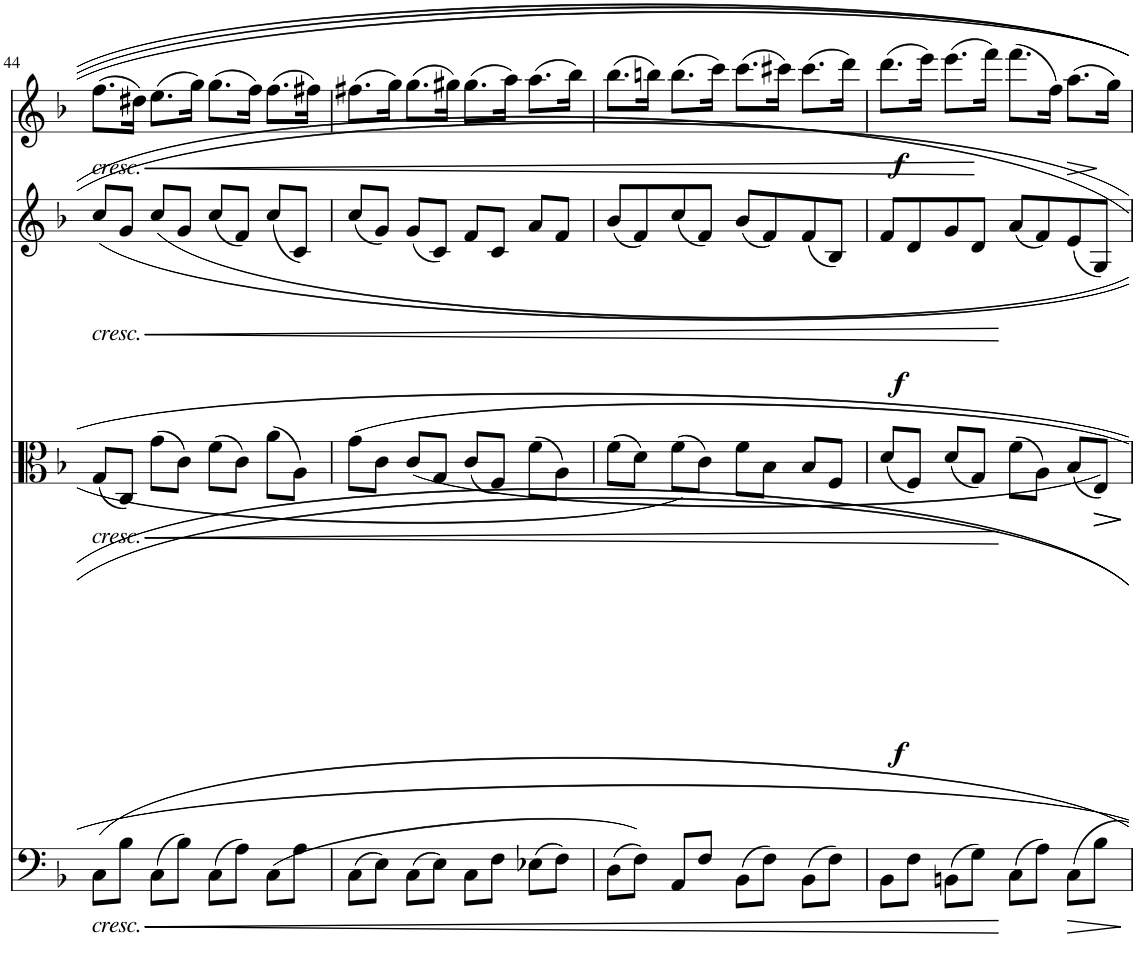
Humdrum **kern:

**kern	**dynam	**kern	**dynam	**kern	**dynam	**kern	**dynam
*part4	*part4	*part3	*part3	*part2	*part2	*part1	*part1
*staff4	*staff4	*staff3	*staff3	*staff2	*staff2	*staff1	*staff1
*I"Violoncello	*	*I"Viola	*	*I"Violin II	*	*I"Violin I	*
*I'Vc	*	*I'Vla	*	*I'Vln	*	*I'Vln	*
!!LO:PB:g=z
*clefF4	*	*clefC3	*	*clefG2	*	*clefG2	*
*k[b-]	*	*k[b-]	*	*k[b-]	*	*k[b-]	*
*M4/4	*	*M4/4	*	*M4/4	*	*M4/4	*
=44	=44	=44	=44	=44	=44	=44	=44
!	!	!	!	!	!	!LO:TX:b:i:t=cresc.	!
!	!	!	!	!LO:TX:b:i:t=cresc.	!	!	!
!	!	!LO:TX:b:i:t=cresc.	!	!	!	!	!
!LO:TX:b:i:t=cresc.	!	!	!	!	!	!	!
!	!LO:HP:b	!	!LO:HP:b	!	!LO:HP:b	!	!LO:HP:b
8C\L	<	(8G/L	<	8cc/L	<	(8.ff\L	<
(8B-\J	.	8C/J)	.	(8g/J	.	.	.
.	.	.	.	.	.	16dd#X\Jk)	.
(8C\L	.	(8g\L	.	8cc/L	.	(8.ee\L	.
8B-\J)	.	8c\J)	.	(8g/J	.	.	.
.	.	.	.	.	.	16gg\Jk)	.
(8C\L	.	(8f\L	.	(8cc/L	.	(8.gg\L	.
8A\J)	.	8c\J)	.	8f/J)	.	.	.
.	.	.	.	.	.	16ff\Jk)	.
8C\L	.	(8a\L	.	(8cc/L	.	(8.ff\L	.
(8A\J	.	8A\J)	.	8c/J)	.	.	.
.	.	.	.	.	.	16ff#X\Jk)	.
=45	=45	=45	=45	=45	=45	=45	=45
(8C\L	.	8g\L	.	(8cc/L	.	(8.ff#X\L	.
8E\J)	.	(8c\J	.	8g/J)	.	.	.
.	.	.	.	.	.	16gg\Jk)	.
(8C\L	.	8c/L	.	(8g/L	.	(8.gg\L	.
8E\J)	.	(8G/J	.	8c/J)	.	.	.
.	.	.	.	.	.	16gg#X\Jk)	.
8C\L)	.	(8c/L	.	8f/L)	.	(8.gg#\L	.
(8F\J	.	8F/J)	.	(8c/J	.	.	.
.	.	.	.	.	.	16aa\Jk)	.
(8E-X\L	.	(8f\L	.	8a/L)	.	(8.aa\L	.
8F\J)	.	8A\J)	.	(8f/J	.	.	.
.	.	.	.	.	.	16bb-\Jk)	.
=46	=46	=46	=46	=46	=46	=46	=46
(8D\L	.	(8f\L	.	(8b-/L	.	(8.bb-\L	.
8F\J)	.	8d\J)	.	8f/)	.	.	.
.	.	.	.	.	.	16bbn\Jk)	.
8AA/L)	.	(8f\L	.	(8cc/	.	(8.bb\L	.
(8F/J	.	8c\J)	.	8f/J)	.	.	.
.	.	.	.	.	.	16ccc\Jk)	.
(8BB-\L	.	8f\L)	.	(8b-/L	.	(8.ccc\L	.
8F\J)	.	8B-\J	.	8f/)	.	.	.
.	.	.	.	.	.	16ccc#X\Jk)	.
(8BB-\L	.	8B-/L)	.	(8f/	.	(8.ccc#\L	.
8F\J)	.	8F/J	.	8B-/J)	.	.	.
.	.	.	.	.	.	16ddd\Jk)	.
=47	=47	=47	=47	=47	=47	=47	=47
!	!	!	!LO:DY:b	!	!LO:DY:b	!	!LO:DY:b
8BB-\L)	.	(8d/L	f	8f/L)	f	(8.ddd\L	f
8F\J	.	8F/J)	.	8d/	.	.	.
.	.	.	.	.	.	16eee\Jk)	.
(8BBn\L	.	(8d/L	.	8g/)	.	(8.eee\L	.
8G\J)	.	8G/J)	.	8d/J	.	.	.
.	.	.	.	.	.	16fff\Jk)	[
(8C\L	[	(8f\L	[	(8a/L	[	(8.fff\L	.
8A\J)	.	8A\J)	.	8f/)	.	.	.
.	.	.	.	.	.	16ff\Jk)	.
!	!LO:HP:b	!	!	!	!	!	!LO:HP:b
8C\L)	>	(8B-/L	.	(8e/	.	(8.aa\L	>
!	!	!	!LO:HP:b	!	!	!	!
8B-\J	.	8E/J)	>	8G/J)	.	.	.
.	.	.	.	.	.	16gg\Jk)	]
.	]	.	]	.	.	.	.
=	=	=	=	=	=	=	=
*-	*-	*-	*-	*-	*-	*-	*-
